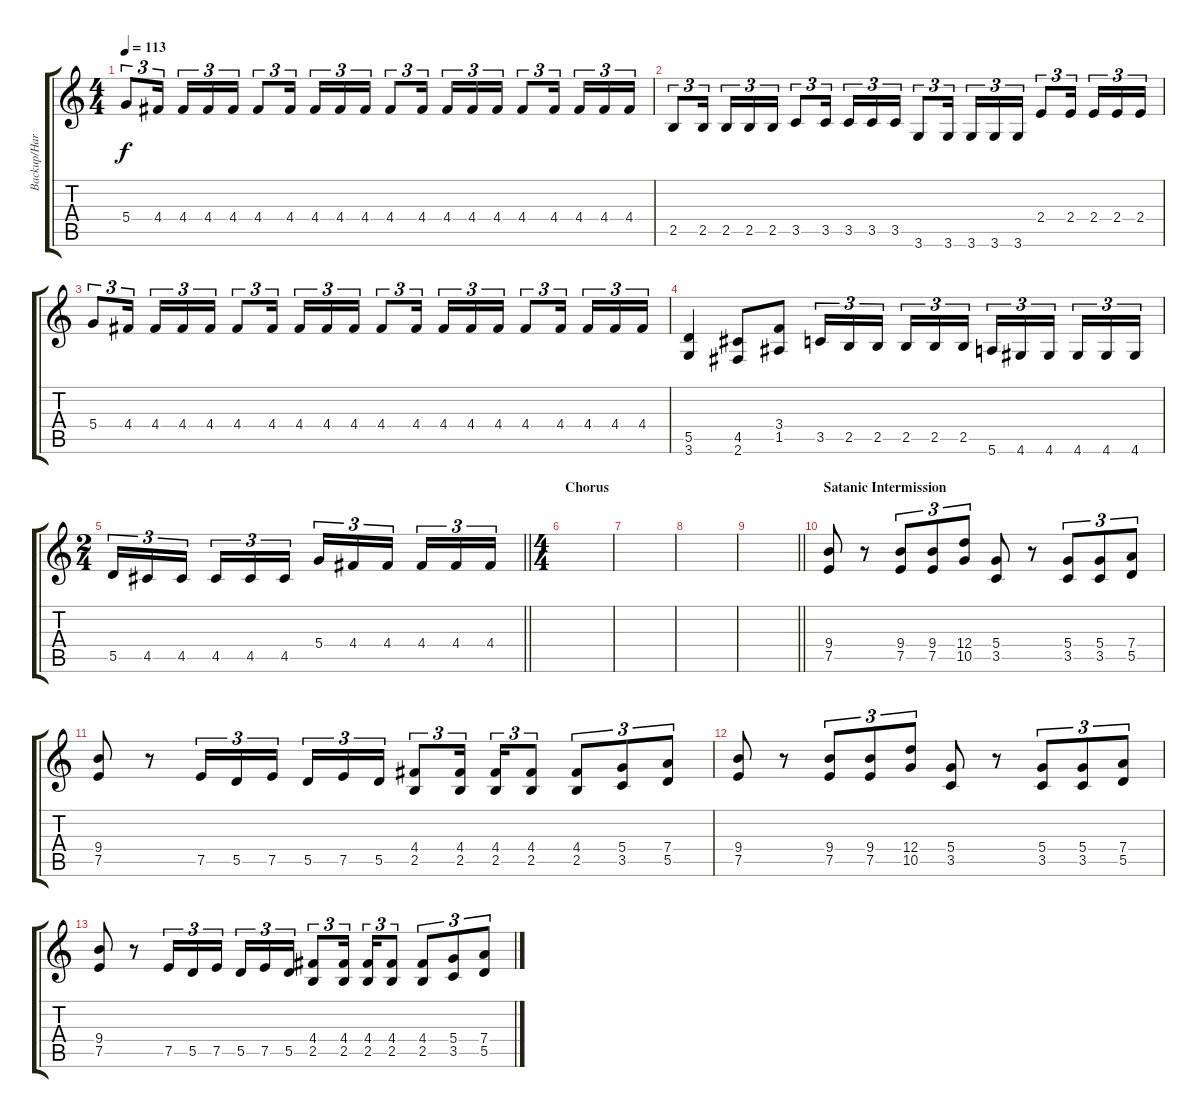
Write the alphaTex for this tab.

\track ("Backup/Harmony" "Backup/Har") {instrument distortionguitar}
\staff {score tabs}
\tuning (E4 B3 G3 D3 A2 E2) {hide}
\ts (4 4)
\tempo 113
\clef g2
\ks c
5.4.8{tu (3 2) dy f} 4.4.16{tu (3 2) beam splitsecondary} 4.4.16{tu (3 2)} 4.4.16{tu (3 2)} 4.4.16{tu (3 2)} 4.4.8{tu (3 2)} 4.4.16{tu (3 2) beam splitsecondary} 4.4.16{tu (3 2)} 4.4.16{tu (3 2)} 4.4.16{tu (3 2)} 4.4.8{tu (3 2)} 4.4.16{tu (3 2) beam splitsecondary} 4.4.16{tu (3 2)} 4.4.16{tu (3 2)} 4.4.16{tu (3 2)} 4.4.8{tu (3 2)} 4.4.16{tu (3 2) beam splitsecondary} 4.4.16{tu (3 2)} 4.4.16{tu (3 2)} 4.4.16{tu (3 2)} |
2.5.8{tu (3 2)} 2.5.16{tu (3 2) beam splitsecondary} 2.5.16{tu (3 2)} 2.5.16{tu (3 2)} 2.5.16{tu (3 2)} 3.5.8{tu (3 2)} 3.5.16{tu (3 2) beam splitsecondary} 3.5.16{tu (3 2)} 3.5.16{tu (3 2)} 3.5.16{tu (3 2)} 3.6.8{tu (3 2)} 3.6.16{tu (3 2) beam splitsecondary} 3.6.16{tu (3 2)} 3.6.16{tu (3 2)} 3.6.16{tu (3 2)} 2.4.8{tu (3 2)} 2.4.16{tu (3 2) beam splitsecondary} 2.4.16{tu (3 2)} 2.4.16{tu (3 2)} 2.4.16{tu (3 2)} |
5.4.8{tu (3 2)} 4.4.16{tu (3 2) beam splitsecondary} 4.4.16{tu (3 2)} 4.4.16{tu (3 2)} 4.4.16{tu (3 2)} 4.4.8{tu (3 2)} 4.4.16{tu (3 2) beam splitsecondary} 4.4.16{tu (3 2)} 4.4.16{tu (3 2)} 4.4.16{tu (3 2)} 4.4.8{tu (3 2)} 4.4.16{tu (3 2) beam splitsecondary} 4.4.16{tu (3 2)} 4.4.16{tu (3 2)} 4.4.16{tu (3 2)} 4.4.8{tu (3 2)} 4.4.16{tu (3 2) beam splitsecondary} 4.4.16{tu (3 2)} 4.4.16{tu (3 2)} 4.4.16{tu (3 2)} |
(5.5 3.6).4 (4.5 2.6).8 (3.4 1.5).8 3.5.16{tu (3 2)} 2.5.16{tu (3 2)} 2.5.16{tu (3 2) beam splitsecondary} 2.5.16{tu (3 2)} 2.5.16{tu (3 2)} 2.5.16{tu (3 2)} 5.6.16{tu (3 2)} 4.6.16{tu (3 2)} 4.6.16{tu (3 2) beam splitsecondary} 4.6.16{tu (3 2)} 4.6.16{tu (3 2)} 4.6.16{tu (3 2)} |
\ts (2 4)
\barLineRight lightlight
5.5.16{tu (3 2)} 4.5.16{tu (3 2)} 4.5.16{tu (3 2) beam splitsecondary} 4.5.16{tu (3 2)} 4.5.16{tu (3 2)} 4.5.16{tu (3 2)} 5.4.16{tu (3 2)} 4.4.16{tu (3 2)} 4.4.16{tu (3 2) beam splitsecondary} 4.4.16{tu (3 2)} 4.4.16{tu (3 2)} 4.4.16{tu (3 2)} |
\ts (4 4)
\section ("" "Chorus")
|
|
|
\barLineRight lightlight
|
\section ("" "Satanic Intermission")
(9.4 7.5).8 r.8 (9.4 7.5).8{tu (3 2)} (9.4 7.5).8{tu (3 2)} (12.4 10.5).8{tu (3 2)} (5.4 3.5).8 r.8 (5.4 3.5).8{tu (3 2)} (5.4 3.5).8{tu (3 2)} (7.4 5.5).8{tu (3 2)} |
(9.4 7.5).8 r.8 7.5.16{tu (3 2)} 5.5.16{tu (3 2)} 7.5.16{tu (3 2) beam splitsecondary} 5.5.16{tu (3 2)} 7.5.16{tu (3 2)} 5.5.16{tu (3 2)} (4.4 2.5).8{tu (3 2)} (4.4 2.5).16{tu (3 2) beam splitsecondary} (4.4 2.5).16{tu (3 2)} (4.4 2.5).8{tu (3 2)} (4.4 2.5).8{tu (3 2)} (5.4 3.5).8{tu (3 2)} (7.4 5.5).8{tu (3 2)} |
(9.4 7.5).8 r.8 (9.4 7.5).8{tu (3 2)} (9.4 7.5).8{tu (3 2)} (12.4 10.5).8{tu (3 2)} (5.4 3.5).8 r.8 (5.4 3.5).8{tu (3 2)} (5.4 3.5).8{tu (3 2)} (7.4 5.5).8{tu (3 2)} |
(9.4 7.5).8 r.8 7.5.16{tu (3 2)} 5.5.16{tu (3 2)} 7.5.16{tu (3 2) beam splitsecondary} 5.5.16{tu (3 2)} 7.5.16{tu (3 2)} 5.5.16{tu (3 2)} (4.4 2.5).8{tu (3 2)} (4.4 2.5).16{tu (3 2) beam splitsecondary} (4.4 2.5).16{tu (3 2)} (4.4 2.5).8{tu (3 2)} (4.4 2.5).8{tu (3 2)} (5.4 3.5).8{tu (3 2)} (7.4 5.5).8{tu (3 2)}
